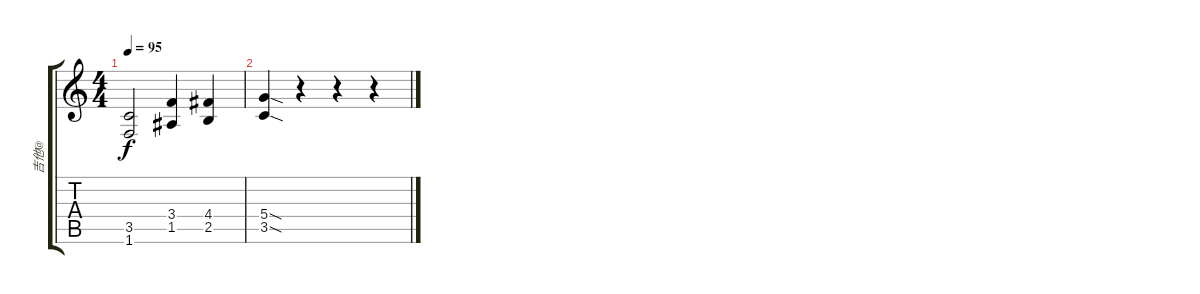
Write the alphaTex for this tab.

\track ("吉他@" "吉他@") {instrument distortionguitar}
\staff {score tabs}
\tuning (E4 B3 G3 D3 A2 E2) {hide}
\ts (4 4)
\tempo 95
\clef g2
\ks c
(3.5 1.6).2{dy f} (3.4 1.5).4 (4.4 2.5).4 |
(5.4{sod} 3.5{sod}).4 r.4 r.4 r.4
